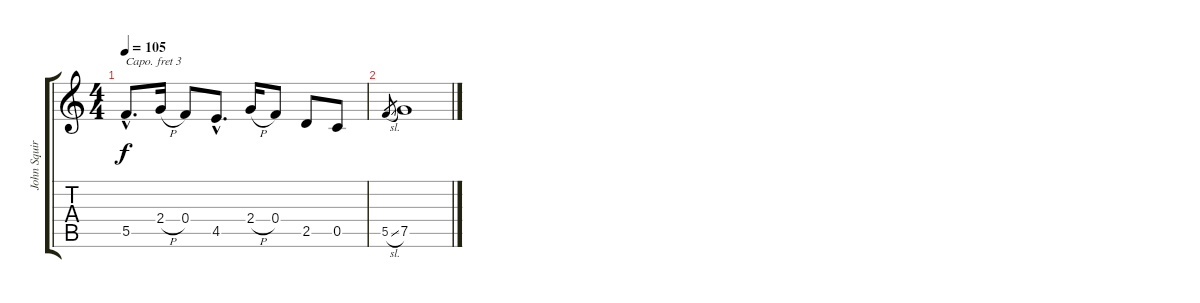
\track ("John Squire -guitar" "John Squir") {instrument overdrivenguitar}
\staff {score tabs}
\capo 3
\tuning (E4 B3 G3 D3 A2 E2) {hide}
\ts (4 4)
\tempo 105
\clef g2
\ks c
5.5{hac}.8{d dy f} 2.4{h}.16 0.4.8 4.5{hac}.8{d} 2.4{h}.16 0.4.8 2.5.8 0.5.8 |
5.5{sl}.8{gr} 7.5.1
